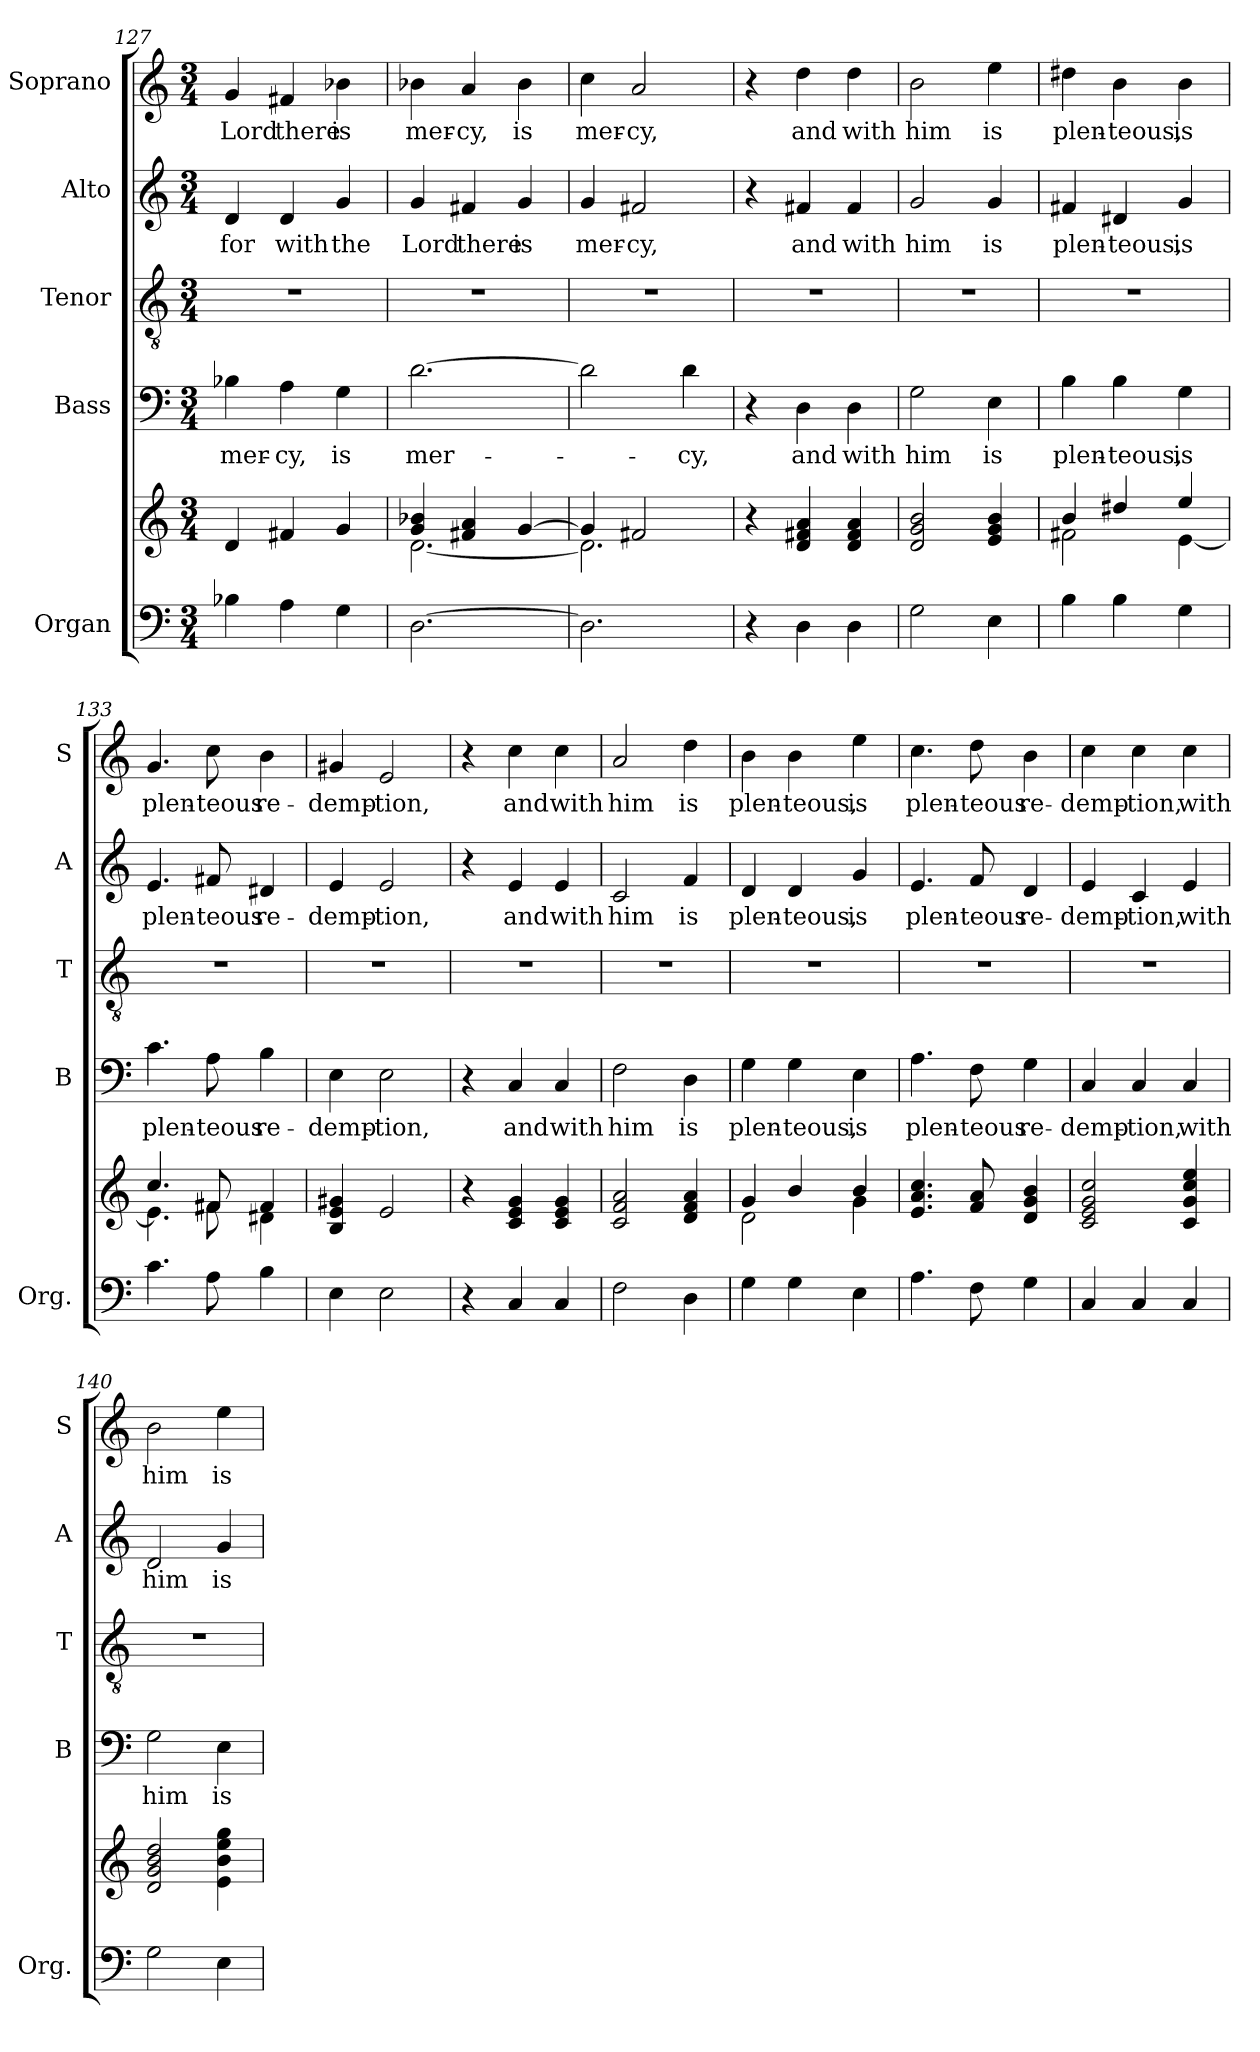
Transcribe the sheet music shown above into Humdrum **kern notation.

**kern	**kern	**kern	**text	**kern	**kern	**text	**kern	**text
*part5	*part5	*part4	*part4	*part3	*part2	*part2	*part1	*part1
*staff6	*staff5	*staff4	*staff4	*staff3	*staff2	*staff2	*staff1	*staff1
*I"Organ	*	*I"Bass	*	*I"Tenor	*I"Alto	*	*I"Soprano	*
*I'Org.	*	*I'B	*	*I'T	*I'A	*	*I'S	*
*clefF4	*clefG2	*clefF4	*	*clefGv2	*clefG2	*	*clefG2	*
*k[]	*k[]	*k[]	*	*k[]	*k[]	*	*k[]	*
*C:	*C:	*C:	*	*C:	*C:	*	*C:	*
*M3/4	*M3/4	*M3/4	*	*M3/4	*M3/4	*	*M3/4	*
=127	=127	=127	=127	=127	=127	=127	=127	=127
!	!	!	!LO:LY:b	!	!	!LO:LY:b	!	!LO:LY:b
4B-X\	4d!/	4B-X\	mer-	2.r	4d/	for	4g/	Lord
!	!	!	!LO:LY:b	!	!	!LO:LY:b	!	!LO:LY:b
4A\	4f#X!/	4A\	-cy,	.	4d/	with	4f#X/	there
!	!	!	!LO:LY:b	!	!	!LO:LY:b	!	!LO:LY:b
4G\	4g!/	4G\	is	.	4g/	the	4b-X\	is
=128	=128	=128	=128	=128	=128	=128	=128	=128
*	*^	*	*	*	*	*	*	*
!	!	!	!	!LO:LY:b	!	!	!LO:LY:b	!	!LO:LY:b
[2.D\	4g!/ 4b-X!/	[2.d!\	[2.d\	mer-	2.r	4g/	Lord	4b-X\	mer-
!	!	!	!	!	!	!	!LO:LY:b	!	!LO:LY:b
.	4f#X!/ 4a!/	.	.	.	.	4f#X/	there	4a/	-cy,
!	!	!	!	!	!	!	!LO:LY:b	!	!LO:LY:b
.	[4g!/	.	.	.	.	4g/	is	4b-\	is
!!LO:PB:g=z
=129	=129	=129	=129	=129	=129	=129	=129	=129	=129
!	!	!	!	!	!	!	!LO:LY:b	!	!LO:LY:b
2.D\]	4g!/]	2.d!\]	2d\]	.	2.r	4g/	mer-	4cc\	mer-
!	!	!	!	!	!	!	!LO:LY:b	!	!LO:LY:b
.	2f#X!/	.	.	.	.	2f#X/	-cy,	2a/	-cy,
!	!	!	!	!LO:LY:b	!	!	!	!	!
.	.	.	4d\	-cy,	.	.	.	.	.
*	*v	*v	*	*	*	*	*	*	*
=130	=130	=130	=130	=130	=130	=130	=130	=130
4r	4r	4r	.	2.r	4r	.	4r	.
!	!	!	!LO:LY:b	!	!	!LO:LY:b	!	!LO:LY:b
4D\	4d!/ 4f#X!/ 4a!/	4D\	and	.	4f#X/	and	4dd\	and
!	!	!	!LO:LY:b	!	!	!LO:LY:b	!	!LO:LY:b
4D\	4d!/ 4f#!/ 4a!/	4D\	with	.	4f#/	with	4dd\	with
=131	=131	=131	=131	=131	=131	=131	=131	=131
!	!	!	!LO:LY:b	!	!	!LO:LY:b	!	!LO:LY:b
2G\	2d!/ 2g!/ 2b!/	2G\	him	2.r	2g/	him	2b\	him
!	!	!	!LO:LY:b	!	!	!LO:LY:b	!	!LO:LY:b
4E\	4e!/ 4g!/ 4b!/	4E\	is	.	4g/	is	4ee\	is
=132	=132	=132	=132	=132	=132	=132	=132	=132
*	*^	*	*	*	*	*	*	*
!	!	!	!	!LO:LY:b	!	!	!LO:LY:b	!	!LO:LY:b
4B\	4b!/	2f#X!\	4B\	plen-	2.r	4f#X/	plen-	4dd#X\	plen-
!	!	!	!	!LO:LY:b	!	!	!LO:LY:b	!	!LO:LY:b
4B\	4dd#X!/	.	4B\	-teous,	.	4d#X/	-teous,	4b\	-teous,
!	!	!	!	!LO:LY:b	!	!	!LO:LY:b	!	!LO:LY:b
4G\	4ee!/	[4e!\	4G\	is	.	4g/	is	4b\	is
=133	=133	=133	=133	=133	=133	=133	=133	=133	=133
!	!	!	!	!LO:LY:b	!	!	!LO:LY:b	!	!LO:LY:b
4.c\	4.cc!/	4.e!\]	4.c\	plen-	2.r	4.e/	plen-	4.g/	plen-
!	!	!	!	!LO:LY:b	!	!	!LO:LY:b	!	!LO:LY:b
8A\	8f#X!/	8f#!\	8A\	-teous	.	8f#X/	-teous	8cc\	-teous
!	!	!	!	!LO:LY:b	!	!	!LO:LY:b	!	!LO:LY:b
4B\	4f#!/	4d#X!\	4B\	re-	.	4d#X/	re-	4b\	re-
=134	=134	=134	=134	=134	=134	=134	=134	=134	=134
!	!	!	!	!LO:LY:b	!	!	!LO:LY:b	!	!LO:LY:b
*	*v	*v	*	*	*	*	*	*	*
4E\	4B!/ 4e!/ 4g#X!/	4E\	-demp-	2.r	4e/	-demp-	4g#X/	-demp-
!	!	!	!LO:LY:b	!	!	!LO:LY:b	!	!LO:LY:b
2E\	2e!/	2E\	-tion,	.	2e/	-tion,	2e/	-tion,
=135	=135	=135	=135	=135	=135	=135	=135	=135
4r	4r	4r	.	2.r	4r	.	4r	.
!	!	!	!LO:LY:b	!	!	!LO:LY:b	!	!LO:LY:b
4C/	4c!/ 4e!/ 4g!/	4C/	and	.	4e/	and	4cc\	and
!	!	!	!LO:LY:b	!	!	!LO:LY:b	!	!LO:LY:b
4C/	4c!/ 4e!/ 4g!/	4C/	with	.	4e/	with	4cc\	with
!!LO:LB:g=z
=136	=136	=136	=136	=136	=136	=136	=136	=136
!	!	!	!LO:LY:b	!	!	!LO:LY:b	!	!LO:LY:b
2F\	2c!/ 2f!/ 2a!/	2F\	him	2.r	2c/	him	2a/	him
!	!	!	!LO:LY:b	!	!	!LO:LY:b	!	!LO:LY:b
4D\	4d!/ 4f!/ 4a!/	4D\	is	.	4f/	is	4dd\	is
=137	=137	=137	=137	=137	=137	=137	=137	=137
*	*^	*	*	*	*	*	*	*
!	!	!	!	!LO:LY:b	!	!	!LO:LY:b	!	!LO:LY:b
4G\	4g!/	2d!\	4G\	plen-	2.r	4d/	plen-	4b\	plen-
!	!	!	!	!LO:LY:b	!	!	!LO:LY:b	!	!LO:LY:b
4G\	4b!/	.	4G\	-teous,	.	4d/	-teous,	4b\	-teous,
!	!	!	!	!LO:LY:b	!	!	!LO:LY:b	!	!LO:LY:b
4E\	4b!/	4g!\	4E\	is	.	4g/	is	4ee\	is
=138	=138	=138	=138	=138	=138	=138	=138	=138	=138
!	!	!	!	!LO:LY:b	!	!	!LO:LY:b	!	!LO:LY:b
*	*v	*v	*	*	*	*	*	*	*
4.A\	4.e!/ 4.a!/ 4.cc!/	4.A\	plen-	2.r	4.e/	plen-	4.cc\	plen-
!	!	!	!LO:LY:b	!	!	!LO:LY:b	!	!LO:LY:b
8F\	8f!/ 8a!/	8F\	-teous	.	8f/	-teous	8dd\	-teous
!	!	!	!LO:LY:b	!	!	!LO:LY:b	!	!LO:LY:b
4G\	4d!/ 4g!/ 4b!/	4G\	re-	.	4d/	re-	4b\	re-
=139	=139	=139	=139	=139	=139	=139	=139	=139
!	!	!	!LO:LY:b	!	!	!LO:LY:b	!	!LO:LY:b
4C/	2c!/ 2e!/ 2g!/ 2cc!/	4C/	-demp-	2.r	4e/	-demp-	4cc\	-demp-
!	!	!	!LO:LY:b	!	!	!LO:LY:b	!	!LO:LY:b
4C/	.	4C/	-tion,	.	4c/	-tion,	4cc\	-tion,
!	!	!	!LO:LY:b	!	!	!LO:LY:b	!	!LO:LY:b
4C/	4c!/ 4g!/ 4cc!/ 4ee!/	4C/	with	.	4e/	with	4cc\	with
=140	=140	=140	=140	=140	=140	=140	=140	=140
!	!	!	!LO:LY:b	!	!	!LO:LY:b	!	!LO:LY:b
2G\	2d!/ 2g!/ 2b!/ 2dd!/	2G\	him	2.r	2d/	him	2b\	him
!	!	!	!LO:LY:b	!	!	!LO:LY:b	!	!LO:LY:b
4E\	4e!\ 4b!\ 4ee!\ 4gg!\	4E\	is	.	4g/	is	4ee\	is
=	=	=	=	=	=	=	=	=
*-	*-	*-	*-	*-	*-	*-	*-	*-
